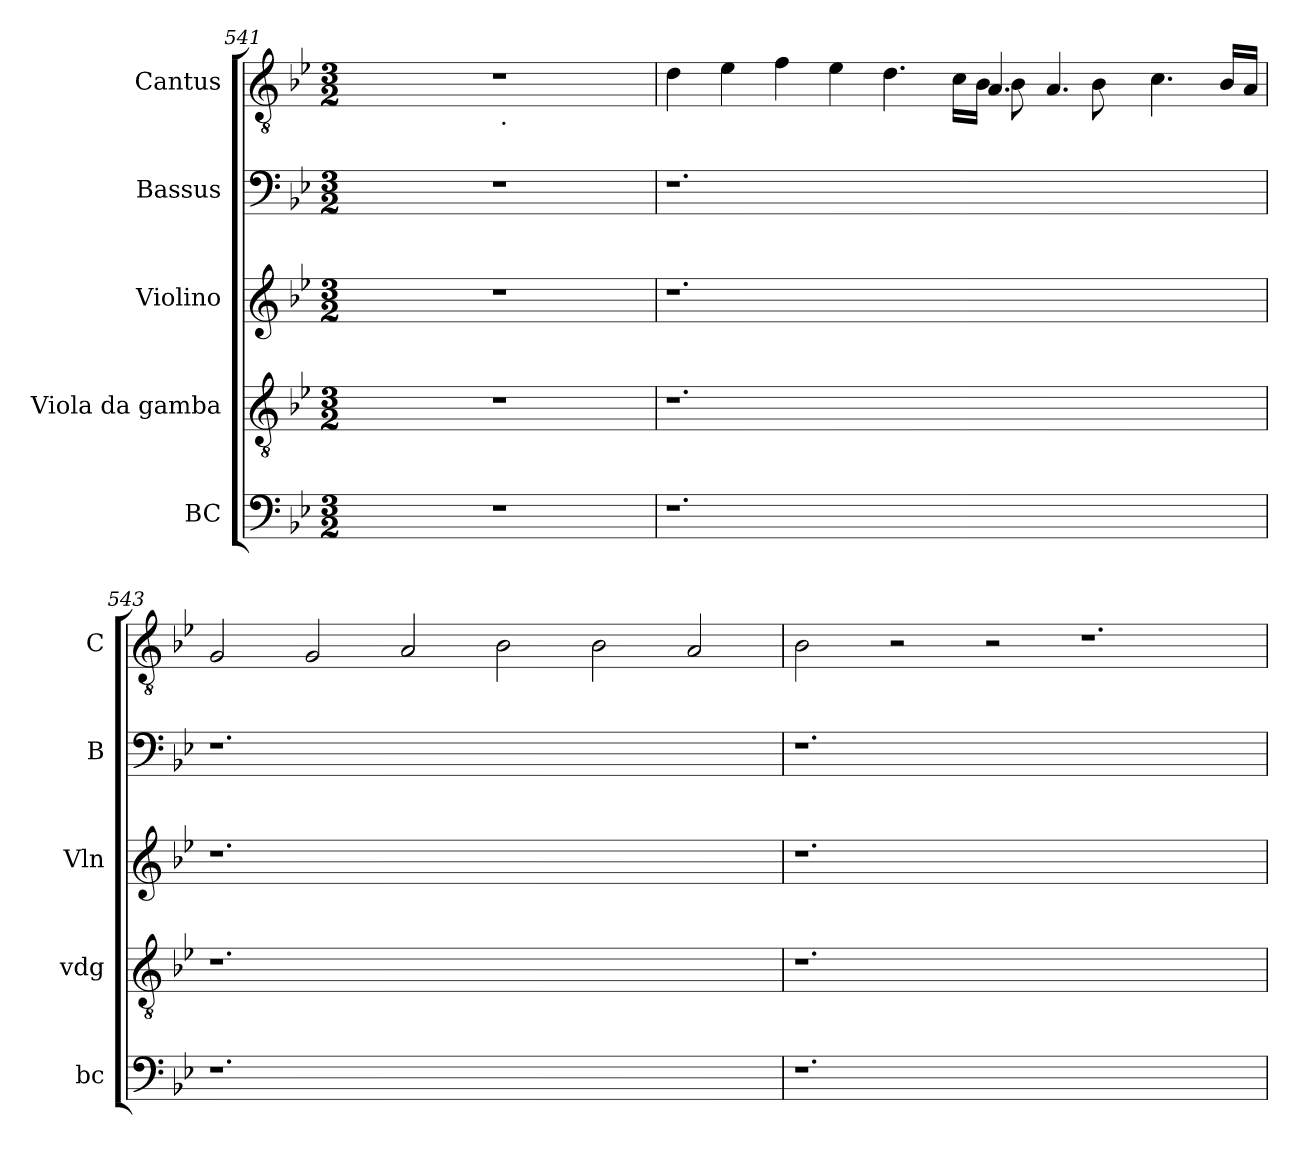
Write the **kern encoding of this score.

**kern	**kern	**kern	**kern	**kern
*part5	*part4	*part3	*part2	*part1
*staff5	*staff4	*staff3	*staff2	*staff1
*I"BC	*I"Viola da gamba	*I"Violino	*I"Bassus	*I"Cantus
*I'bc	*I'vdg	*I'Vln	*I'B	*I'C
*clefF4	*clefGv2	*clefG2	*clefF4	*clefGv2
*k[b-e-]	*k[b-e-]	*k[b-e-]	*k[b-e-]	*k[b-e-]
*B-:	*B-:	*B-:	*B-:	*B-:
*M3/2	*M3/2	*M3/2	*M3/2	*M3/2
=541	=541	=541	=541	=541
*	*	*	*	*^
1.r	1.r	1.r	1.r	1.r	2ryy
.	.	.	.	.	8ryy
.	.	.	.	.	16ryy
.	.	.	.	.	64ryy
!	!	!	!	!	!LO:TX:b:t=.
.	.	.	.	.	2ryy
.	.	.	.	.	4ryy
.	.	.	.	.	32.ryy
=542	=542	=542	=542	=542	=542
1.r	1.r	1.r	1.r	4d\	1ryy
.	.	.	.	4e-\	.
.	.	.	.	4f\	.
.	.	.	.	4e-\	.
.	.	.	.	4.d\	4..ryy
.	.	.	.	16c\LL	.
.	.	.	.	16B-\JJ	4.A/
1ryy	1ryy	1ryy	1ryy	8B-\	.
.	.	.	.	4.A/	.
.	.	.	.	.	8B-\
.	.	.	.	.	2ryy
.	.	.	.	4.c\	.
.	.	.	.	16B-/LL	.
.	.	.	.	16A/JJ	16ryy
*	*	*	*	*v	*v
!!LO:LB:g=z
=543	=543	=543	=543	=543
1.r	1.r	1.r	1.r	2G/
.	.	.	.	2G/
.	.	.	.	2A/
1.ryy	1.ryy	1.ryy	1.ryy	2B-\
.	.	.	.	2B-\
.	.	.	.	2A/
=544	=544	=544	=544	=544
1.r	1.r	1.r	1.r	2B-\
.	.	.	.	2r
.	.	.	.	2r
1.ryy	1.ryy	1.ryy	1.ryy	1.r
=	=	=	=	=
*-	*-	*-	*-	*-
